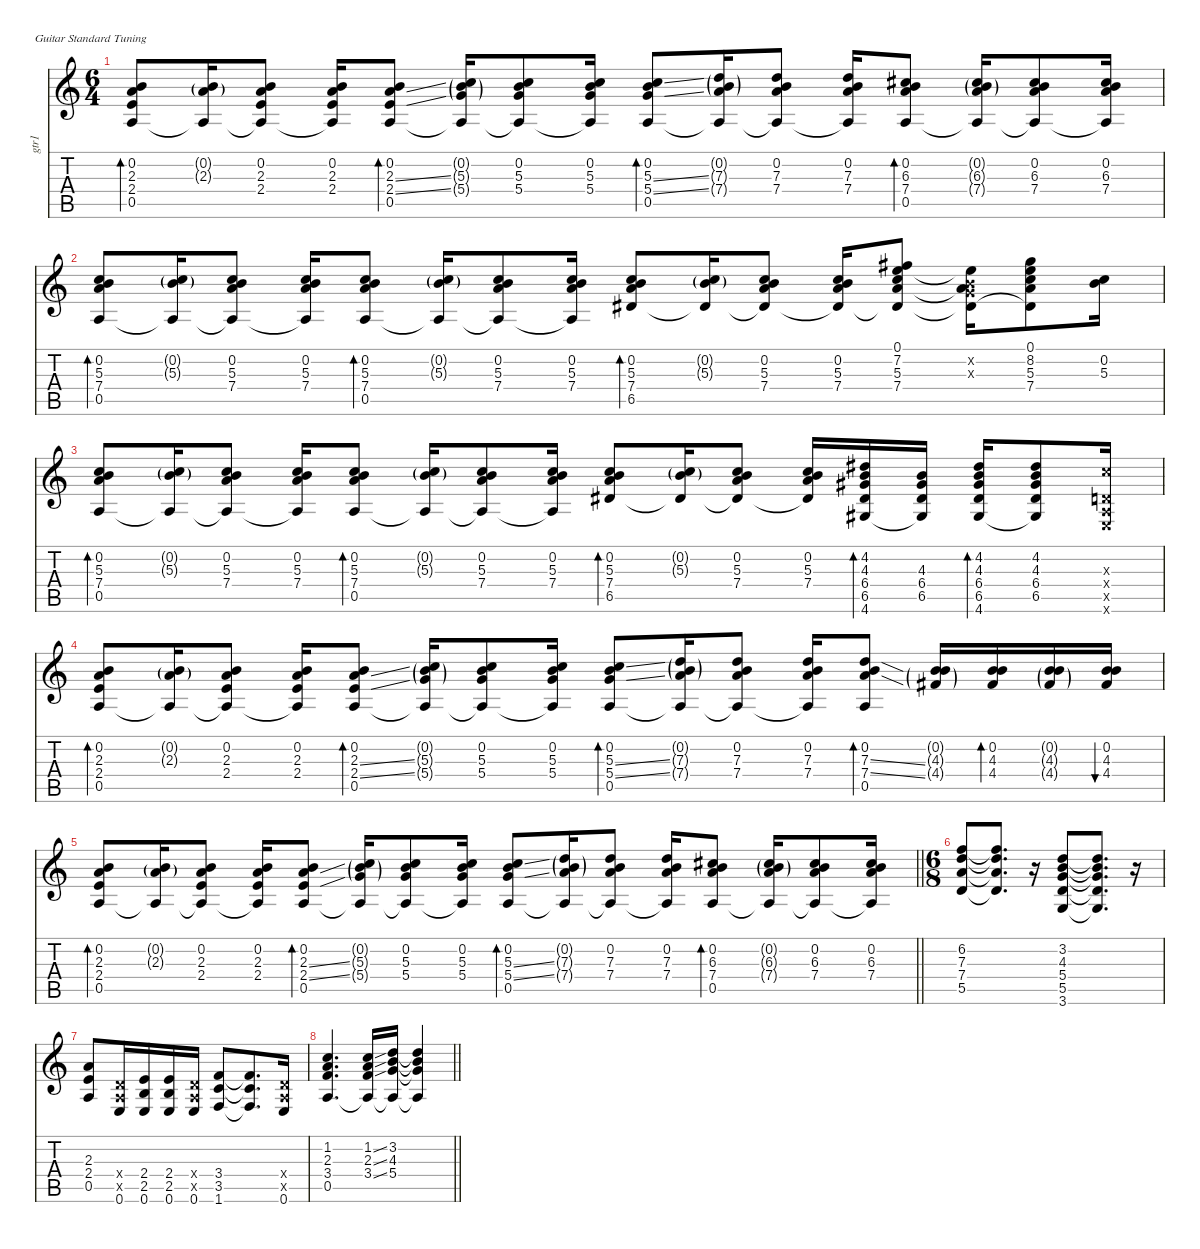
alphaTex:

\defaultSystemsLayout 4
\hideDynamics
\bracketExtendMode nobrackets
\otherSystemsTrackNameOrientation horizontal
\track ("Guitar 1-hid" "gtr1") {defaultSystemsLayout 4 mute instrument acousticguitarsteel}
\staff {score tabs}
\tuning (E4 B3 G3 D3 A2 E2)
\ts (6 4)
\tempo (93 hide)
\tempo (93 0.00625 hide)
\clef g2
\ks aminor
(0.2 2.3 2.4 0.5).8{bd 60 dy f} (0.2{g} 2.3{g} 0.5{t}).16 (0.2 2.3 2.4 0.5{t}).8 (0.2 2.3 2.4 0.5{t}).16 (0.2 2.3{ss} 2.4{ss} 0.5).8{bd 60} (0.2{g} 5.3{g} 5.4{g} 0.5{t}).16 (0.2 5.3 5.4 0.5{t}).8 (0.2 5.3 5.4 0.5{t}).16 (0.2 5.3{ss} 5.4{ss} 0.5).8{bd 60} (0.2{g} 7.3{g} 7.4{g} 0.5{t}).16 (0.2 7.3 7.4 0.5{t}).8 (0.2 7.3 7.4 0.5{t}).16 (0.2 6.3{acc #} 7.4 0.5).8{bd 60} (0.2{g} 6.3{g acc #} 7.4{g} 0.5{t}).16 (0.2 6.3{acc #} 7.4 0.5{t}).8 (0.2 6.3{acc #} 7.4 0.5{t}).16 |
\tempo (91.5 hide)
(0.2 5.3 7.4 0.5).8{bd 60} (0.2{g} 5.3{g} 0.5{t}).16 (0.2 5.3 7.4 0.5{t}).8 (0.2 5.3 7.4 0.5{t}).16 (0.2 5.3 7.4 0.5).8{bd 60} (0.2{g} 5.3{g} 0.5{t}).16 (0.2 5.3 7.4 0.5{t}).8 (0.2 5.3 7.4 0.5{t}).16 (0.2 5.3 7.4 6.5{acc #}).8{bd 60} (0.2{g} 5.3{g} 6.5{t acc #}).16 (0.2 5.3 7.4 6.5{t acc #}).8 (0.2 5.3 7.4 6.5{t acc #}).16 (0.1 7.2{acc #} 5.3 7.4 6.5{t acc #}).8 (0.1{t} 0.2{x} 0.3{x} 7.4{t} 6.5{t acc #}).16 (0.1 8.2 5.3 7.4 6.5{t acc #}).8 (0.2 5.3).16{dy mf} |
\tempo (93 0.00625 hide)
(0.2 5.3 7.4 0.5).8{bd 60 dy f} (0.2{g} 5.3{g} 0.5{t}).16 (0.2 5.3 7.4 0.5{t}).8 (0.2 5.3 7.4 0.5{t}).16 (0.2 5.3 7.4 0.5).8{bd 60} (0.2{g} 5.3{g} 0.5{t}).16 (0.2 5.3 7.4 0.5{t}).8 (0.2 5.3 7.4 0.5{t}).16 (0.2 5.3 7.4 6.5{acc #}).8{bd 60} (0.2{g} 5.3{g} 6.5{t acc #}).16 (0.2 5.3 7.4 6.5{t acc #}).8 (0.2 5.3 7.4 6.5{t acc #}).16 (4.2{acc #} 4.3 6.4{acc #} 6.5{acc #} 4.6{acc #}).16{bd 60} (4.3 6.4{acc #} 6.5{acc #} 4.6{t acc #}).16 (4.2{acc #} 4.3 6.4{acc #} 6.5{acc #} 4.6{acc #}).16{bd 60} (4.2{acc #} 4.3 6.4{acc #} 6.5{acc #} 4.6{t acc #}).8 (5.3{x} 0.4{x} 0.5{x} 0.6{x}).16 |
(0.2 2.3 2.4 0.5).8{bd 60} (0.2{g} 2.3{g} 0.5{t}).16 (0.2 2.3 2.4 0.5{t}).8 (0.2 2.3 2.4 0.5{t}).16 (0.2 2.3{ss} 2.4{ss} 0.5).8{bd 60} (0.2{g} 5.3{g} 5.4{g} 0.5{t}).16 (0.2 5.3 5.4 0.5{t}).8 (0.2 5.3 5.4 0.5{t}).16 (0.2 5.3{ss} 5.4{ss} 0.5).8{bd 60} (0.2{g} 7.3{g} 7.4{g} 0.5{t}).16 (0.2 7.3 7.4 0.5{t}).8 (0.2 7.3 7.4 0.5{t}).16 (0.2 7.3{ss} 7.4{ss} 0.5).8{bd 60} (0.2{g} 4.3{g} 4.4{g acc #}).16{dy mf} (0.2 4.3 4.4{acc #}).16{bd 60 dy f} (0.2{g} 4.3{g} 4.4{g acc #}).16{dy mf} (0.2 4.3 4.4{acc #}).16{bu 60 dy f} |
\tempo (93 hide)
\barLineRight lightlight
(0.2 2.3 2.4 0.5).8{bd 60} (0.2{g} 2.3{g} 0.5{t}).16 (0.2 2.3 2.4 0.5{t}).8 (0.2 2.3 2.4 0.5{t}).16 (0.2 2.3{ss} 2.4{ss} 0.5).8{bd 60} (0.2{g} 5.3{g} 5.4{g} 0.5{t}).16 (0.2 5.3 5.4 0.5{t}).8 (0.2 5.3 5.4 0.5{t}).16 (0.2 5.3{ss} 5.4{ss} 0.5).8{bd 60} (0.2{g} 7.3{g} 7.4{g} 0.5{t}).16 (0.2 7.3 7.4 0.5{t}).8 (0.2 7.3 7.4 0.5{t}).16 (0.2 6.3{acc #} 7.4 0.5).8{bd 60} (0.2{g} 6.3{g acc #} 7.4{g} 0.5{t}).16 (0.2 6.3{acc #} 7.4 0.5{t}).8 (0.2 6.3{acc #} 7.4 0.5{t}).16 |
\ts (6 8)
\beaming (8 3 3)
\tempo (91.5 hide)
(6.2 7.3 7.4 5.5).8{dy ff instrument overdrivenguitar} (6.2{t} 7.3{t} 7.4{t} 5.5{t}).8{d dy f} r.16 (3.2 4.3 5.4 5.5 3.6).8{dy ff} (3.2{t} 4.3{t} 5.4{t} 5.5{t} 3.6{t}).8{d dy f} r.16 |
\tempo (93 hide)
(2.3 2.4 0.5).8{dy ff} (0.4{x} 0.5{x} 0.6).16 (2.4 2.5 0.6).16 (2.4 2.5 0.6).16{dy f} (0.4{x} 0.5{x} 0.6).16 (3.4 3.5 1.6).8{dy ff} (3.4{t} 3.5{t} 1.6{t}).8{d dy f} (0.4{x} 0.5{x} 0.6).16 |
\barLineRight lightlight
(1.2 2.3 3.4 0.5).4{d dy ff} (1.2{ss} 2.3{ss} 3.4{ss} 0.5{t}).16 (3.2 4.3 5.4 0.5{t}).16 (3.2{t} 4.3{t} 5.4{t} 0.5{t}).4{dy f}
